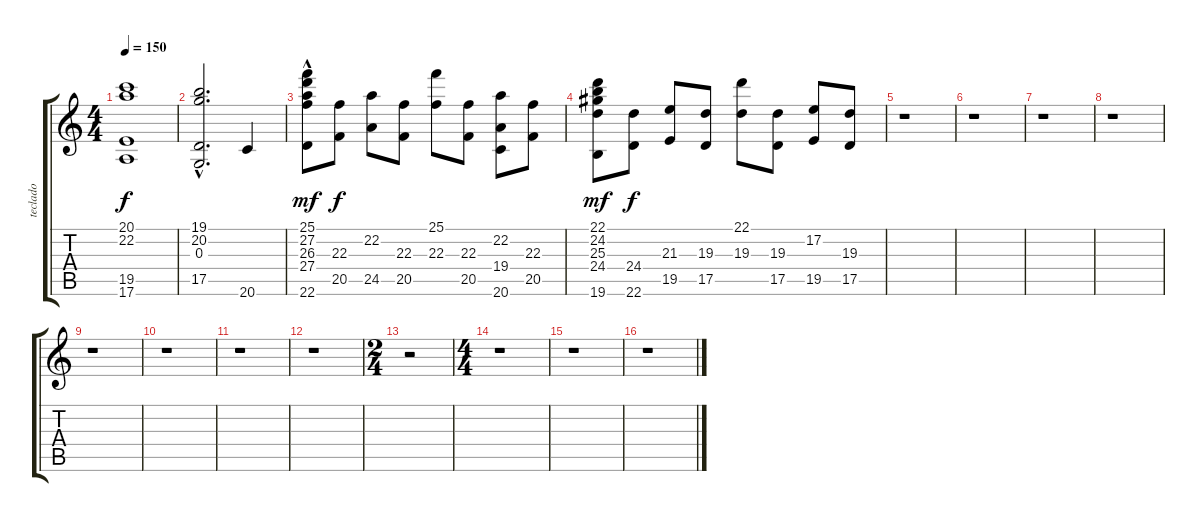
\track ("teclado" "teclado") {instrument stringensemble1}
\staff {score tabs}
\tuning (E4 B3 G3 D3 A2 E2) {hide}
\ts (4 4)
\tempo 150
\clef g2
\ks c
(20.1 22.2 19.5 17.6).1{dy f} |
(19.1 20.2 0.3{hac} 17.5{hac}).2{d} 20.6.4 |
(25.1 27.2 26.3 27.4 22.6{hac}).8{dy mf} (22.3 20.5).8{dy f} (22.2 24.5).8 (22.3 20.5).8 (25.1 22.3).8 (22.3 20.5).8 (22.2 19.4 20.6).8 (22.3 20.5).8 |
(22.1 24.2 25.3 24.4 19.6).8{dy mf} (24.4 22.6).8{dy f} (21.3 19.5).8 (19.3 17.5).8 (22.1 19.3).8 (19.3 17.5).8 (17.2 19.5).8 (19.3 17.5).8 |
r.1 |
r.1 |
r.1 |
r.1 |
r.1 |
r.1 |
r.1 |
r.1 |
\ts (2 4)
r.2 |
\ts (4 4)
r.1 |
r.1 |
r.1
